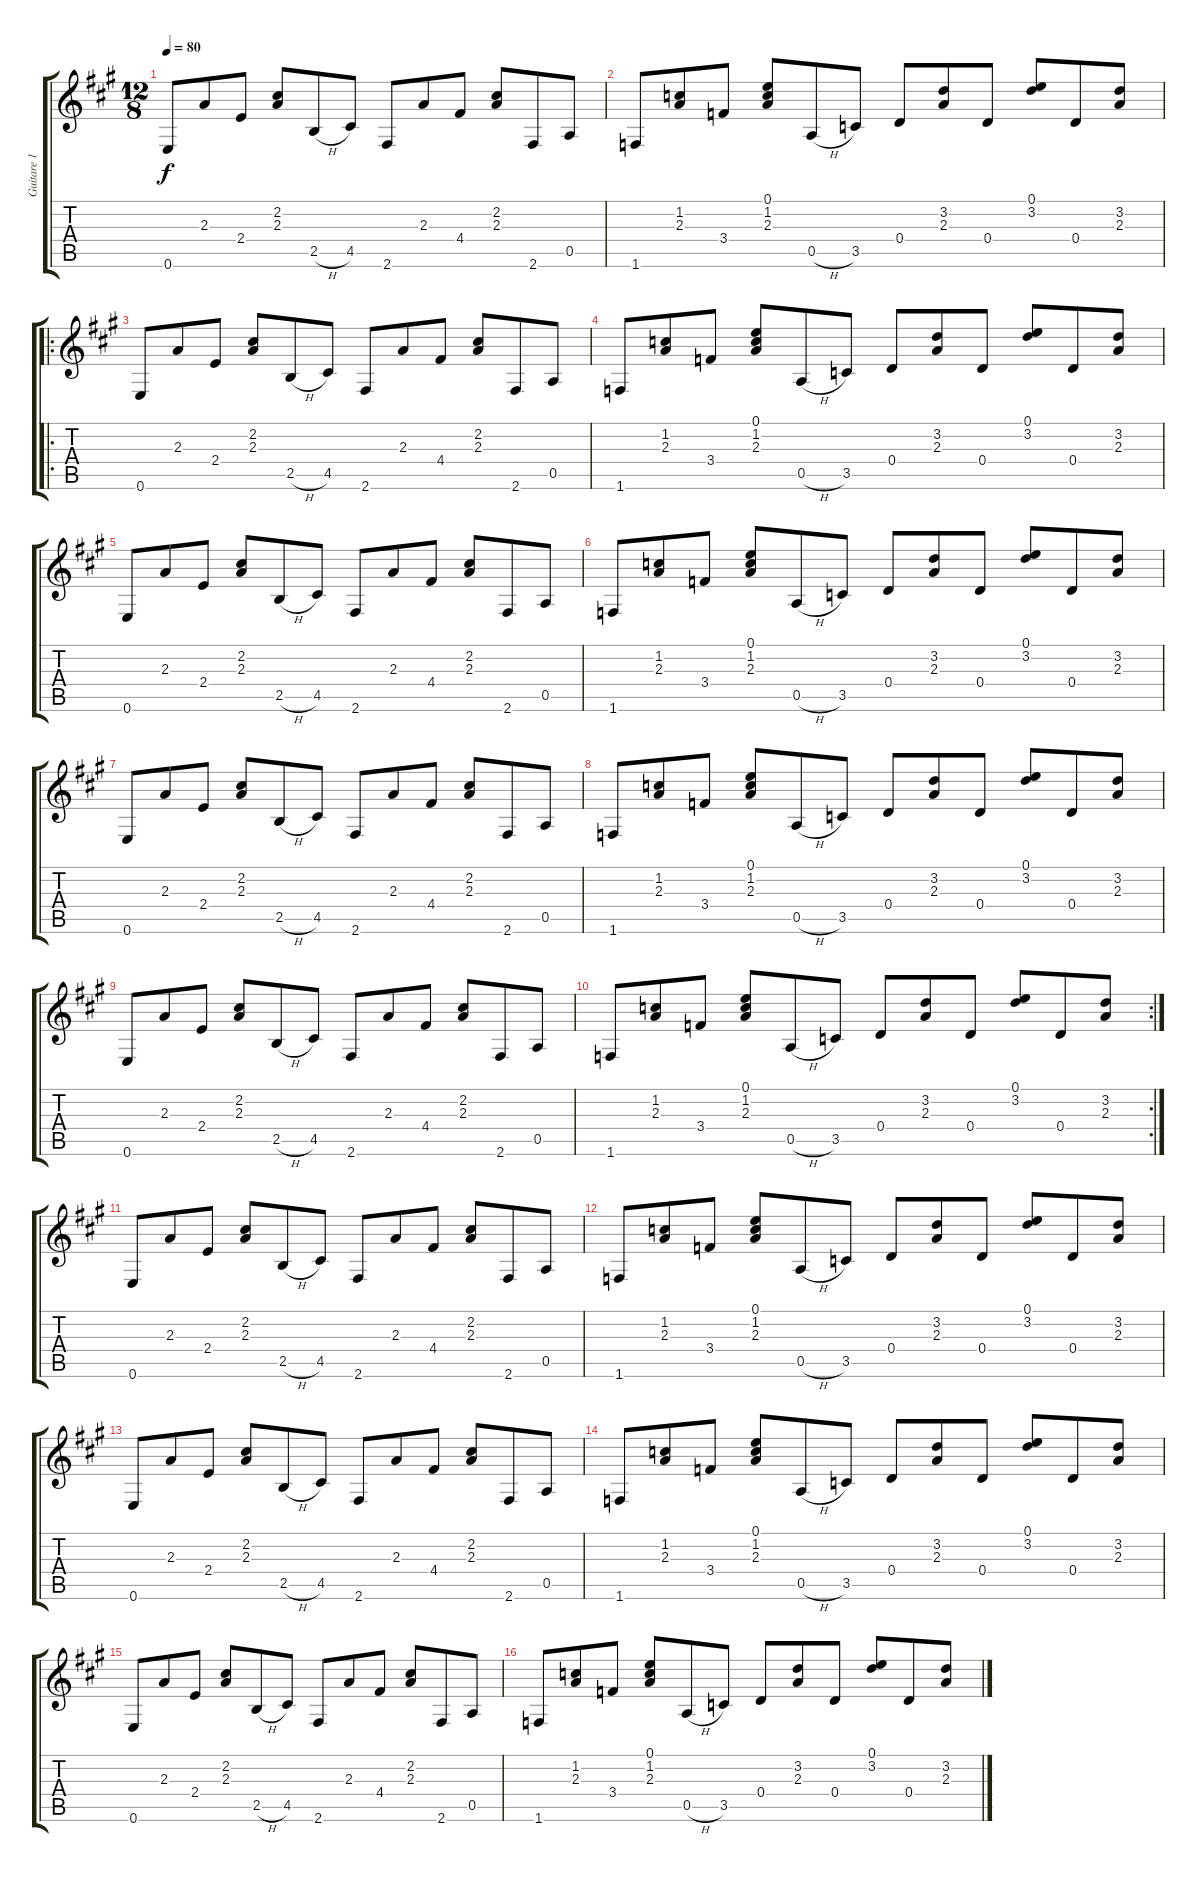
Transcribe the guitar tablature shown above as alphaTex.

\track ("Guitare 1" "Guitare 1") {instrument acousticguitarnylon}
\staff {score tabs}
\tuning (E4 B3 G3 D3 A2 E2) {hide}
\ts (12 8)
\tempo 80
\clef g2
\ks a
0.6.8{dy f instrument acousticguitarnylon} 2.3.8 2.4.8 (2.2 2.3).8 2.5{h}.8 4.5.8 2.6.8 2.3.8 4.4.8 (2.2 2.3).8 2.6.8 0.5.8 |
1.6.8 (1.2 2.3).8 3.4.8 (0.1 1.2 2.3).8 0.5{h}.8 3.5.8 0.4.8 (3.2 2.3).8 0.4.8 (0.1 3.2).8 0.4.8 (3.2 2.3).8 |
\ro
0.6.8 2.3.8 2.4.8 (2.2 2.3).8 2.5{h}.8 4.5.8 2.6.8 2.3.8 4.4.8 (2.2 2.3).8 2.6.8 0.5.8 |
1.6.8 (1.2 2.3).8 3.4.8 (0.1 1.2 2.3).8 0.5{h}.8 3.5.8 0.4.8 (3.2 2.3).8 0.4.8 (0.1 3.2).8 0.4.8 (3.2 2.3).8 |
0.6.8 2.3.8 2.4.8 (2.2 2.3).8 2.5{h}.8 4.5.8 2.6.8 2.3.8 4.4.8 (2.2 2.3).8 2.6.8 0.5.8 |
1.6.8 (1.2 2.3).8 3.4.8 (0.1 1.2 2.3).8 0.5{h}.8 3.5.8 0.4.8 (3.2 2.3).8 0.4.8 (0.1 3.2).8 0.4.8 (3.2 2.3).8 |
0.6.8 2.3.8 2.4.8 (2.2 2.3).8 2.5{h}.8 4.5.8 2.6.8 2.3.8 4.4.8 (2.2 2.3).8 2.6.8 0.5.8 |
1.6.8 (1.2 2.3).8 3.4.8 (0.1 1.2 2.3).8 0.5{h}.8 3.5.8 0.4.8 (3.2 2.3).8 0.4.8 (0.1 3.2).8 0.4.8 (3.2 2.3).8 |
0.6.8 2.3.8 2.4.8 (2.2 2.3).8 2.5{h}.8 4.5.8 2.6.8 2.3.8 4.4.8 (2.2 2.3).8 2.6.8 0.5.8 |
\rc 2
1.6.8 (1.2 2.3).8 3.4.8 (0.1 1.2 2.3).8 0.5{h}.8 3.5.8 0.4.8 (3.2 2.3).8 0.4.8 (0.1 3.2).8 0.4.8 (3.2 2.3).8 |
0.6.8 2.3.8 2.4.8 (2.2 2.3).8 2.5{h}.8 4.5.8 2.6.8 2.3.8 4.4.8 (2.2 2.3).8 2.6.8 0.5.8 |
1.6.8 (1.2 2.3).8 3.4.8 (0.1 1.2 2.3).8 0.5{h}.8 3.5.8 0.4.8 (3.2 2.3).8 0.4.8 (0.1 3.2).8 0.4.8 (3.2 2.3).8 |
0.6.8 2.3.8 2.4.8 (2.2 2.3).8 2.5{h}.8 4.5.8 2.6.8 2.3.8 4.4.8 (2.2 2.3).8 2.6.8 0.5.8 |
1.6.8 (1.2 2.3).8 3.4.8 (0.1 1.2 2.3).8 0.5{h}.8 3.5.8 0.4.8 (3.2 2.3).8 0.4.8 (0.1 3.2).8 0.4.8 (3.2 2.3).8 |
0.6.8 2.3.8 2.4.8 (2.2 2.3).8 2.5{h}.8 4.5.8 2.6.8 2.3.8 4.4.8 (2.2 2.3).8 2.6.8 0.5.8 |
1.6.8 (1.2 2.3).8 3.4.8 (0.1 1.2 2.3).8 0.5{h}.8 3.5.8 0.4.8 (3.2 2.3).8 0.4.8 (0.1 3.2).8 0.4.8 (3.2 2.3).8
